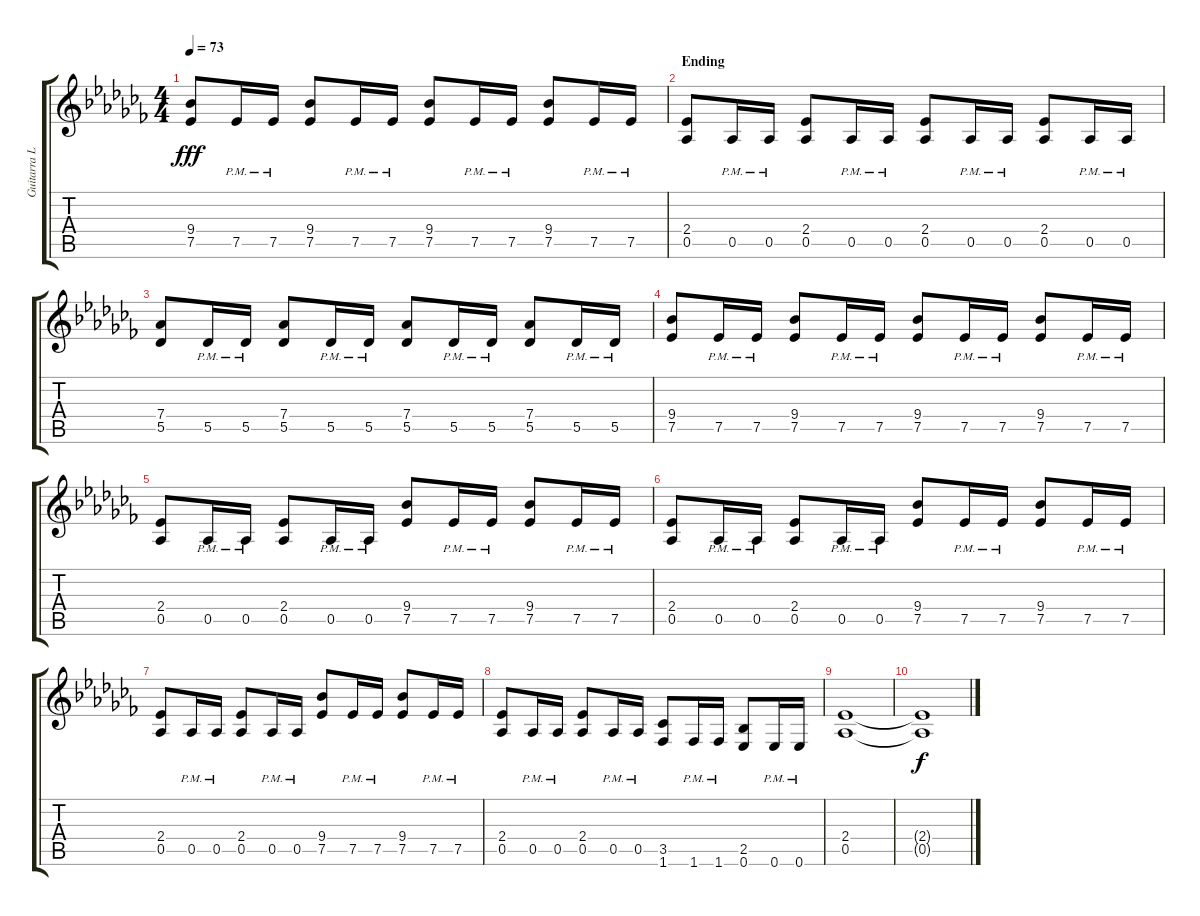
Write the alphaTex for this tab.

\track ("Guitarra Lider1" "Guitarra L") {instrument distortionguitar}
\staff {score tabs}
\tuning (Eb4 Bb3 Gb3 Db3 Ab2 Eb2) {hide}
\ts (4 4)
\tempo 73
\clef g2
\ks abminor
(9.4 7.5).8{dy fff} 7.5{pm}.16 7.5{pm}.16 (9.4 7.5).8 7.5{pm}.16 7.5{pm}.16 (9.4 7.5).8 7.5{pm}.16 7.5{pm}.16 (9.4 7.5).8 7.5{pm}.16 7.5{pm}.16 |
\section ("" "Ending")
(2.4 0.5).8 0.5{pm}.16 0.5{pm}.16 (2.4 0.5).8 0.5{pm}.16 0.5{pm}.16 (2.4 0.5).8 0.5{pm}.16 0.5{pm}.16 (2.4 0.5).8 0.5{pm}.16 0.5{pm}.16 |
(7.4 5.5).8 5.5{pm}.16 5.5{pm}.16 (7.4 5.5).8 5.5{pm}.16 5.5{pm}.16 (7.4 5.5).8 5.5{pm}.16 5.5{pm}.16 (7.4 5.5).8 5.5{pm}.16 5.5{pm}.16 |
(9.4 7.5).8 7.5{pm}.16 7.5{pm}.16 (9.4 7.5).8 7.5{pm}.16 7.5{pm}.16 (9.4 7.5).8 7.5{pm}.16 7.5{pm}.16 (9.4 7.5).8 7.5{pm}.16 7.5{pm}.16 |
(2.4 0.5).8 0.5{pm}.16 0.5{pm}.16 (2.4 0.5).8 0.5{pm}.16 0.5{pm}.16 (9.4 7.5).8 7.5{pm}.16 7.5{pm}.16 (9.4 7.5).8 7.5{pm}.16 7.5{pm}.16 |
(2.4 0.5).8 0.5{pm}.16 0.5{pm}.16 (2.4 0.5).8 0.5{pm}.16 0.5{pm}.16 (9.4 7.5).8 7.5{pm}.16 7.5{pm}.16 (9.4 7.5).8 7.5{pm}.16 7.5{pm}.16 |
(2.4 0.5).8 0.5{pm}.16 0.5{pm}.16 (2.4 0.5).8 0.5{pm}.16 0.5{pm}.16 (9.4 7.5).8 7.5{pm}.16 7.5{pm}.16 (9.4 7.5).8 7.5{pm}.16 7.5{pm}.16 |
(2.4 0.5).8 0.5{pm}.16 0.5{pm}.16 (2.4 0.5).8 0.5{pm}.16 0.5{pm}.16 (3.5 1.6).8 1.6{pm}.16 1.6{pm}.16 (2.5 0.6).8 0.6{pm}.16 0.6{pm}.16 |
(2.4 0.5).1 |
(2.4{t} 0.5{t}).1{dy f}
